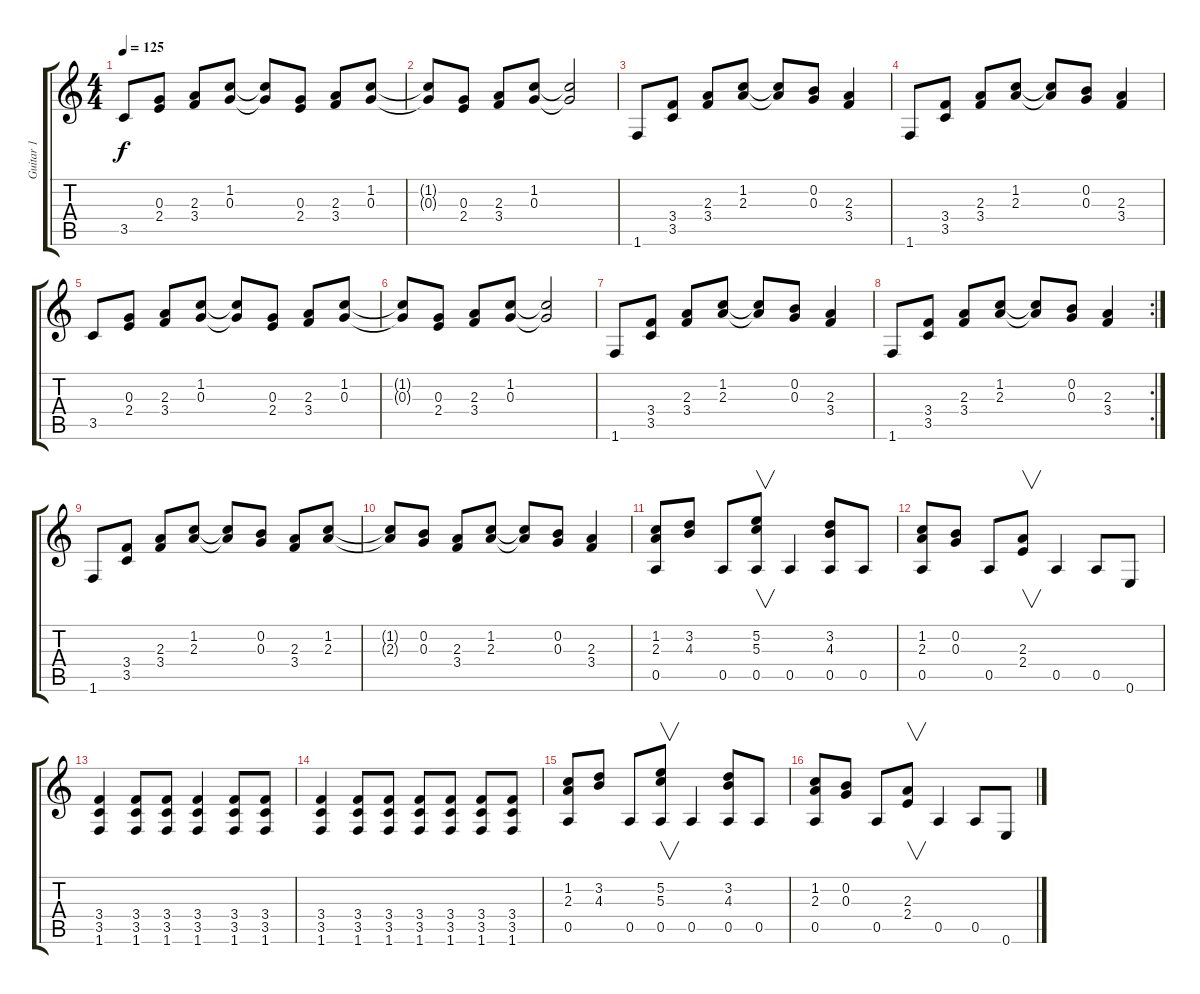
\track ("Guitar 1" "Guitar 1") {instrument electricguitarclean}
\staff {score tabs}
\tuning (E4 B3 G3 D3 A2 E2) {hide}
\ts (4 4)
\tempo 125
\clef g2
\ks c
3.5.8{dy f} (0.3 2.4).8 (2.3 3.4).8 (1.2 0.3).8 (1.2{t} 0.3{t}).8 (0.3 2.4).8 (2.3 3.4).8 (1.2 0.3).8 |
(1.2{t} 0.3{t}).8 (0.3 2.4).8 (2.3 3.4).8 (1.2 0.3).8 (1.2{t} 0.3{t}).2 |
1.6.8 (3.4 3.5).8 (2.3 3.4).8 (1.2 2.3).8 (1.2{t} 2.3{t}).8 (0.2 0.3).8 (2.3 3.4).4 |
1.6.8 (3.4 3.5).8 (2.3 3.4).8 (1.2 2.3).8 (1.2{t} 2.3{t}).8 (0.2 0.3).8 (2.3 3.4).4 |
3.5.8 (0.3 2.4).8 (2.3 3.4).8 (1.2 0.3).8 (1.2{t} 0.3{t}).8 (0.3 2.4).8 (2.3 3.4).8 (1.2 0.3).8 |
(1.2{t} 0.3{t}).8 (0.3 2.4).8 (2.3 3.4).8 (1.2 0.3).8 (1.2{t} 0.3{t}).2 |
1.6.8 (3.4 3.5).8 (2.3 3.4).8 (1.2 2.3).8 (1.2{t} 2.3{t}).8 (0.2 0.3).8 (2.3 3.4).4 |
\rc 2
1.6.8 (3.4 3.5).8 (2.3 3.4).8 (1.2 2.3).8 (1.2{t} 2.3{t}).8 (0.2 0.3).8 (2.3 3.4).4 |
1.6.8 (3.4 3.5).8 (2.3 3.4).8 (1.2 2.3).8 (1.2{t} 2.3{t}).8 (0.2 0.3).8 (2.3 3.4).8 (1.2 2.3).8 |
(1.2{t} 2.3{t}).8 (0.2 0.3).8 (2.3 3.4).8 (1.2 2.3).8 (1.2{t} 2.3{t}).8 (0.2 0.3).8 (2.3 3.4).4 |
(1.2 2.3 0.5).8 (3.2 4.3).8 0.5.8 (5.2 5.3 0.5).8{v} 0.5.4 (3.2 4.3 0.5).8 0.5.8 |
(1.2 2.3 0.5).8 (0.2 0.3).8 0.5.8 (2.3 2.4).8{v} 0.5.4 0.5.8 0.6.8 |
(3.4 3.5 1.6).4 (3.4 3.5 1.6).8 (3.4 3.5 1.6).8 (3.4 3.5 1.6).4 (3.4 3.5 1.6).8 (3.4 3.5 1.6).8 |
(3.4 3.5 1.6).4 (3.4 3.5 1.6).8 (3.4 3.5 1.6).8 (3.4 3.5 1.6).8 (3.4 3.5 1.6).8 (3.4 3.5 1.6).8 (3.4 3.5 1.6).8 |
(1.2 2.3 0.5).8 (3.2 4.3).8 0.5.8 (5.2 5.3 0.5).8{v} 0.5.4 (3.2 4.3 0.5).8 0.5.8 |
(1.2 2.3 0.5).8 (0.2 0.3).8 0.5.8 (2.3 2.4).8{v} 0.5.4 0.5.8 0.6.8
